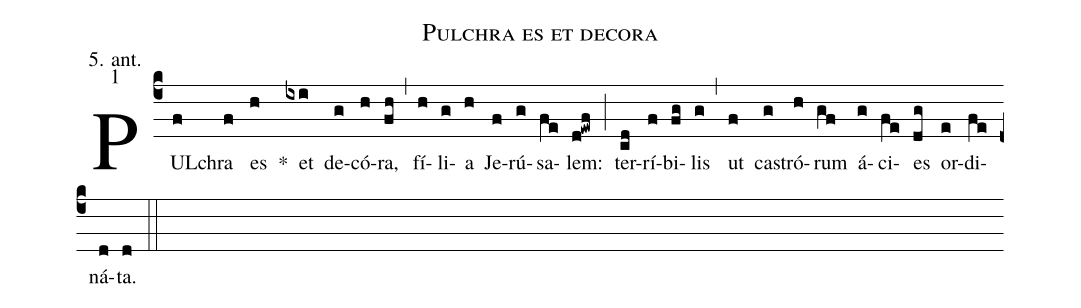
name: Pulchra es et decora;
office-part: 5. ant.;
mode: 1;
%%
% i.g2

(c4)
PUL(f)chra(f) es(h) *()
et(ixi) de(g)có(h)ra,(fh) (,)
fí(h)li(g)a(h) Je(f)rú(g)sa(fe)lem:(d!ewf) (;)
ter(cd)rí(f)bi(fg)lis(g) (,)
ut(f) cast(g)ró(h)rum(gf) á(g)ci(fe)es(dg) or(e)di(fe)ná(d)ta.(d) (::)
